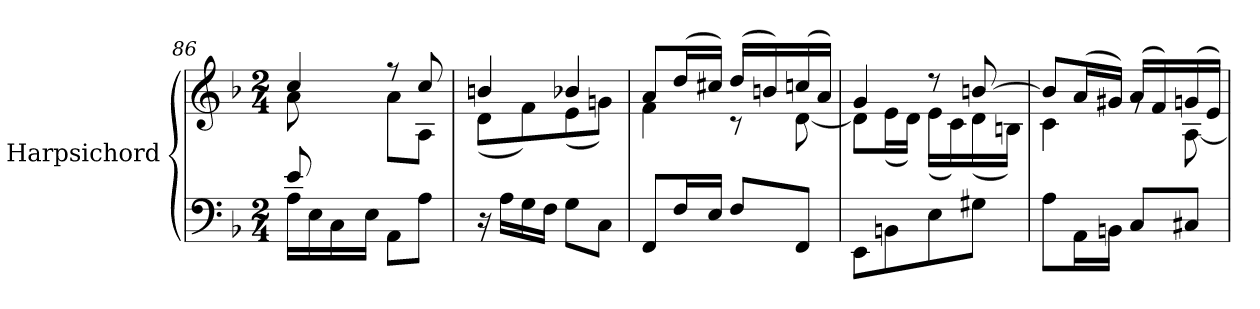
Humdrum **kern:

**kern	**kern
*part1	*part1
*staff2	*staff1
*I"Harpsichord	*
*I'Hch.	*
*clefF4	*clefG2
*k[b-]	*k[b-]
*M2/4	*M2/4
=86	=86
*^	*^
*	*	*	*^
8e/L	16A\LL	4cc/	8a\	8ryy
.	16E\	.	.	.
4.ryy	16C\	.	8ryy	16a\L
.	16E\JJ	.	.	16g#X\JJ
.	8AA\L	8r	4ryy	8a\L
.	8A\J	8cc/	.	8A\J
*v	*v	*	*	*
*	*	*v	*v
!!LO:LB:g=z
=87	=87	=87
16r	4bn/	(8d\L
16A\LL	.	.
16G\	.	8f\)
16F\JJ	.	.
8G\L	4b-X/	(8e\
8C\J	.	8gn\J)
=88	=88	=88
8FF/L	8a/L	4f\
16F/L	(16dd/L	.
16E/JJ	16cc#X/JJ)	.
8F/L	(16dd/LL	8r
.	16bn/)	.
8FF/J	(16ccn/	[8d\
.	16a/JJ)	.
=89	=89	=89
8EE\L	4g/	8d\L]
8BBn\	.	(16e\L
.	.	16d\JJ)
8E\	8r	(16e\LL
.	.	16c\)
8G#X\J	[8bn/	(16d\
.	.	16Bn\JJ)
=90	=90	=90
8A\L	8b/L]	4c\
16AA\L	(16a/L	.
16BBn\JJ	16g#X/JJ)	.
8C/L	(16a/LL	8rg
.	16f/)	.
8C#X/J	(16gn/	[8A\
.	16e/JJ)	.
*	*v	*v
=	=
*-	*-
